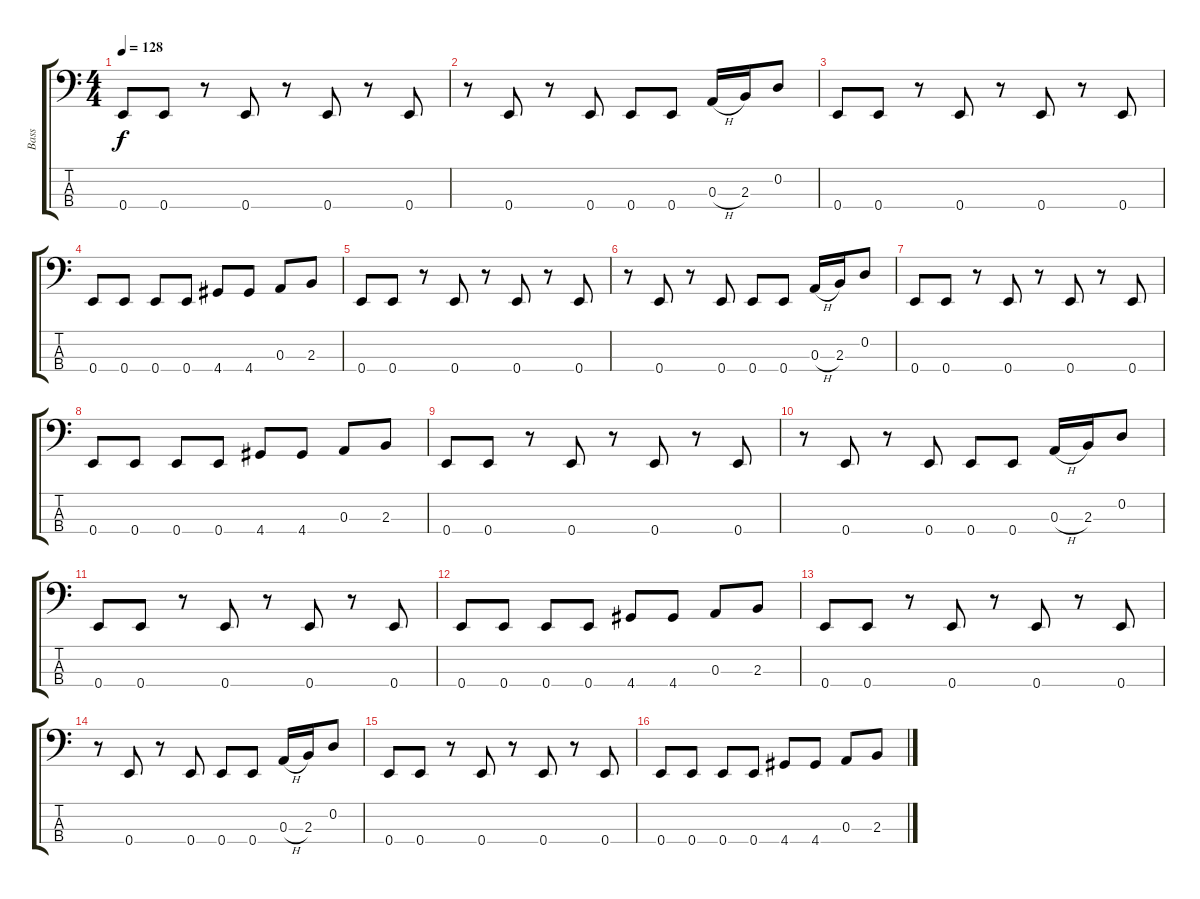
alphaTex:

\track ("Bass" "Bass") {instrument electricbasspick}
\staff {score tabs}
\tuning (G2 D2 A1 E1) {hide}
\ts (4 4)
\tempo 128
\clef f4
\ks c
0.4.8{dy f} 0.4.8 r.8 0.4.8 r.8 0.4.8 r.8 0.4.8 |
r.8 0.4.8 r.8 0.4.8 0.4.8 0.4.8 0.3{h}.16 2.3.16 0.2.8 |
0.4.8 0.4.8 r.8 0.4.8 r.8 0.4.8 r.8 0.4.8 |
0.4.8 0.4.8 0.4.8 0.4.8 4.4.8 4.4.8 0.3.8 2.3.8 |
0.4.8 0.4.8 r.8 0.4.8 r.8 0.4.8 r.8 0.4.8 |
r.8 0.4.8 r.8 0.4.8 0.4.8 0.4.8 0.3{h}.16 2.3.16 0.2.8 |
0.4.8 0.4.8 r.8 0.4.8 r.8 0.4.8 r.8 0.4.8 |
0.4.8 0.4.8 0.4.8 0.4.8 4.4.8 4.4.8 0.3.8 2.3.8 |
0.4.8 0.4.8 r.8 0.4.8 r.8 0.4.8 r.8 0.4.8 |
r.8 0.4.8 r.8 0.4.8 0.4.8 0.4.8 0.3{h}.16 2.3.16 0.2.8 |
0.4.8 0.4.8 r.8 0.4.8 r.8 0.4.8 r.8 0.4.8 |
0.4.8 0.4.8 0.4.8 0.4.8 4.4.8 4.4.8 0.3.8 2.3.8 |
0.4.8 0.4.8 r.8 0.4.8 r.8 0.4.8 r.8 0.4.8 |
r.8 0.4.8 r.8 0.4.8 0.4.8 0.4.8 0.3{h}.16 2.3.16 0.2.8 |
0.4.8 0.4.8 r.8 0.4.8 r.8 0.4.8 r.8 0.4.8 |
0.4.8 0.4.8 0.4.8 0.4.8 4.4.8 4.4.8 0.3.8 2.3.8
